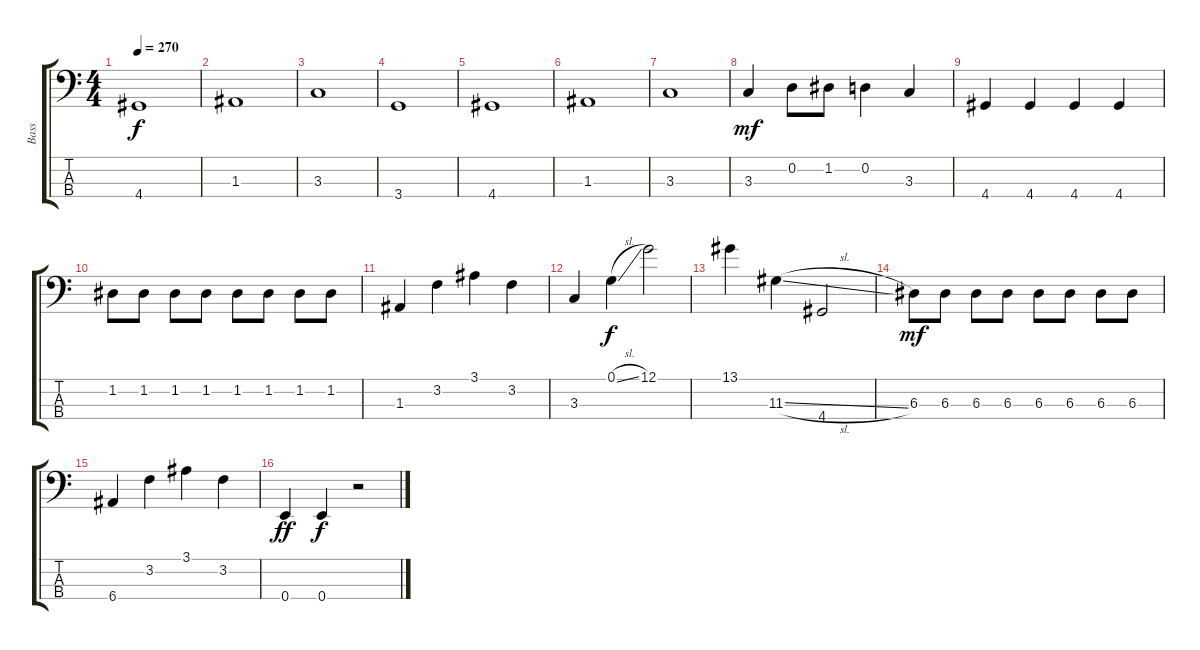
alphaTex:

\track ("Bass" "Bass") {instrument electricbassfinger}
\staff {score tabs}
\tuning (G2 D2 A1 E1) {hide}
\ts (4 4)
\tempo 270
\clef f4
\ks c
4.4.1{dy f} |
1.3.1 |
3.3.1 |
3.4.1 |
4.4.1 |
1.3.1 |
3.3.1 |
3.3.4{dy mf} 0.2.8 1.2.8 0.2.4 3.3.4 |
4.4.4 4.4.4 4.4.4 4.4.4 |
1.2.8 1.2.8 1.2.8 1.2.8 1.2.8 1.2.8 1.2.8 1.2.8 |
1.3.4 3.2.4 3.1.4 3.2.4 |
3.3.4 0.1{sl}.4{dy f} 12.1.2 |
13.1.4 11.3{sl}.4 4.4.2 |
6.3.8{dy mf} 6.3.8 6.3.8 6.3.8 6.3.8 6.3.8 6.3.8 6.3.8 |
6.4.4 3.2.4 3.1.4 3.2.4 |
0.4.4{dy ff} 0.4.4{dy f} r.2
